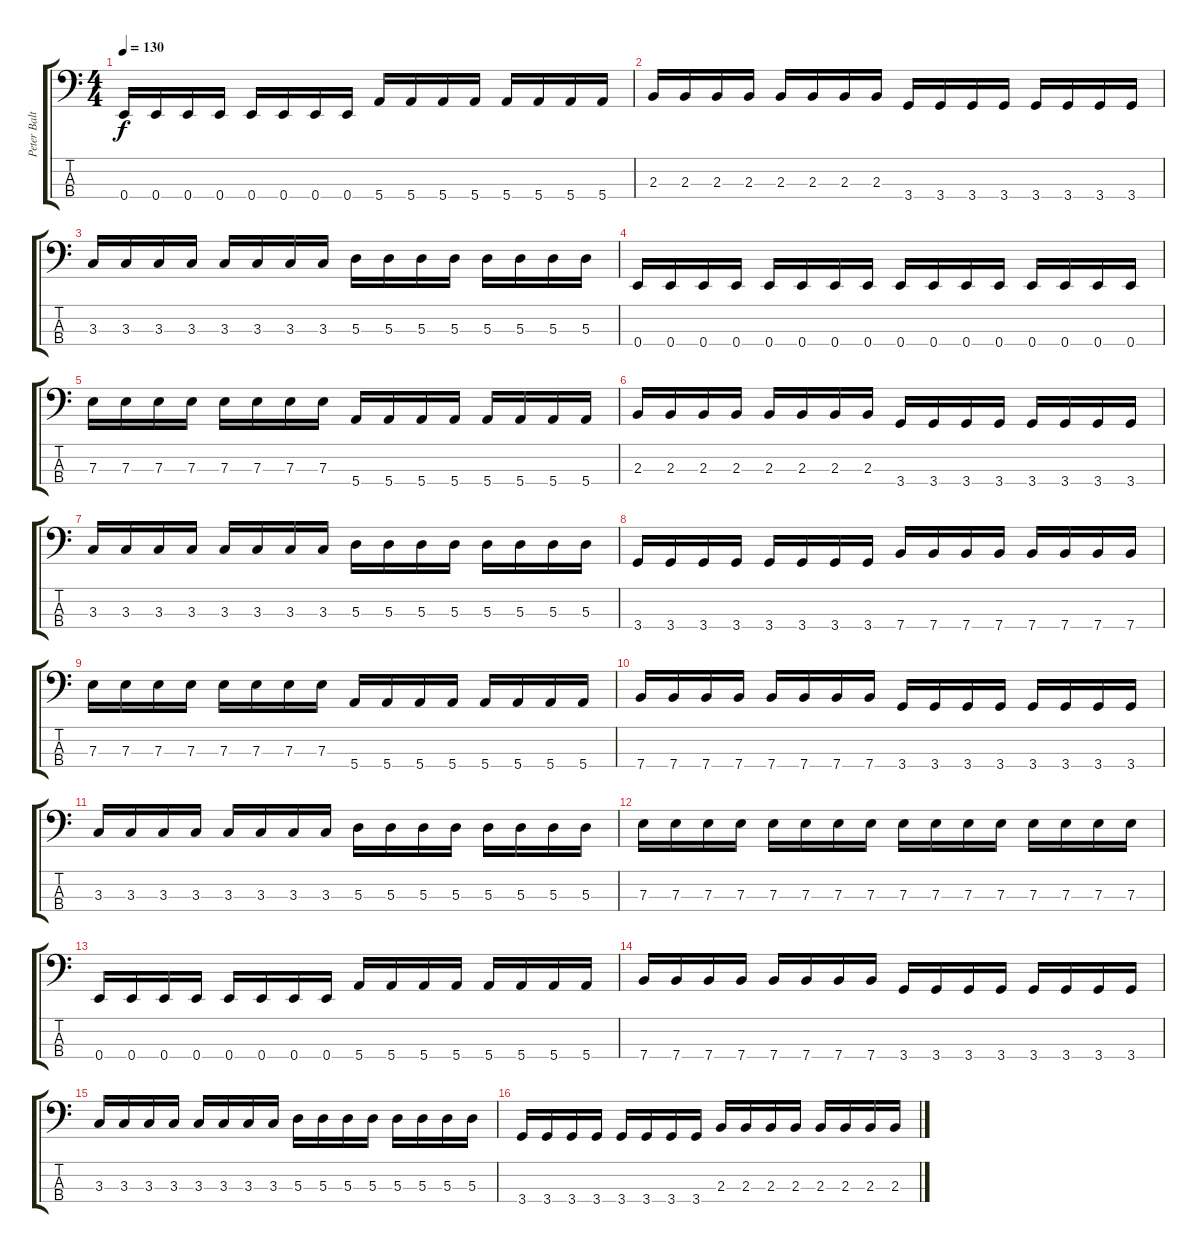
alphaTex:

\track ("Peter Baltes" "Peter Balt") {instrument electricbassfinger}
\staff {score tabs}
\tuning (G2 D2 A1 E1) {hide}
\ts (4 4)
\tempo 130
\clef f4
\ks c
0.4.16{dy f} 0.4.16 0.4.16 0.4.16 0.4.16 0.4.16 0.4.16 0.4.16 5.4.16 5.4.16 5.4.16 5.4.16 5.4.16 5.4.16 5.4.16 5.4.16 |
2.3.16 2.3.16 2.3.16 2.3.16 2.3.16 2.3.16 2.3.16 2.3.16 3.4.16 3.4.16 3.4.16 3.4.16 3.4.16 3.4.16 3.4.16 3.4.16 |
3.3.16 3.3.16 3.3.16 3.3.16 3.3.16 3.3.16 3.3.16 3.3.16 5.3.16 5.3.16 5.3.16 5.3.16 5.3.16 5.3.16 5.3.16 5.3.16 |
0.4.16 0.4.16 0.4.16 0.4.16 0.4.16 0.4.16 0.4.16 0.4.16 0.4.16 0.4.16 0.4.16 0.4.16 0.4.16 0.4.16 0.4.16 0.4.16 |
7.3.16 7.3.16 7.3.16 7.3.16 7.3.16 7.3.16 7.3.16 7.3.16 5.4.16 5.4.16 5.4.16 5.4.16 5.4.16 5.4.16 5.4.16 5.4.16 |
2.3.16 2.3.16 2.3.16 2.3.16 2.3.16 2.3.16 2.3.16 2.3.16 3.4.16 3.4.16 3.4.16 3.4.16 3.4.16 3.4.16 3.4.16 3.4.16 |
3.3.16 3.3.16 3.3.16 3.3.16 3.3.16 3.3.16 3.3.16 3.3.16 5.3.16 5.3.16 5.3.16 5.3.16 5.3.16 5.3.16 5.3.16 5.3.16 |
3.4.16 3.4.16 3.4.16 3.4.16 3.4.16 3.4.16 3.4.16 3.4.16 7.4.16 7.4.16 7.4.16 7.4.16 7.4.16 7.4.16 7.4.16 7.4.16 |
7.3.16 7.3.16 7.3.16 7.3.16 7.3.16 7.3.16 7.3.16 7.3.16 5.4.16 5.4.16 5.4.16 5.4.16 5.4.16 5.4.16 5.4.16 5.4.16 |
7.4.16 7.4.16 7.4.16 7.4.16 7.4.16 7.4.16 7.4.16 7.4.16 3.4.16 3.4.16 3.4.16 3.4.16 3.4.16 3.4.16 3.4.16 3.4.16 |
3.3.16 3.3.16 3.3.16 3.3.16 3.3.16 3.3.16 3.3.16 3.3.16 5.3.16 5.3.16 5.3.16 5.3.16 5.3.16 5.3.16 5.3.16 5.3.16 |
7.3.16 7.3.16 7.3.16 7.3.16 7.3.16 7.3.16 7.3.16 7.3.16 7.3.16 7.3.16 7.3.16 7.3.16 7.3.16 7.3.16 7.3.16 7.3.16 |
0.4.16 0.4.16 0.4.16 0.4.16 0.4.16 0.4.16 0.4.16 0.4.16 5.4.16 5.4.16 5.4.16 5.4.16 5.4.16 5.4.16 5.4.16 5.4.16 |
7.4.16 7.4.16 7.4.16 7.4.16 7.4.16 7.4.16 7.4.16 7.4.16 3.4.16 3.4.16 3.4.16 3.4.16 3.4.16 3.4.16 3.4.16 3.4.16 |
3.3.16 3.3.16 3.3.16 3.3.16 3.3.16 3.3.16 3.3.16 3.3.16 5.3.16 5.3.16 5.3.16 5.3.16 5.3.16 5.3.16 5.3.16 5.3.16 |
3.4.16 3.4.16 3.4.16 3.4.16 3.4.16 3.4.16 3.4.16 3.4.16 2.3.16 2.3.16 2.3.16 2.3.16 2.3.16 2.3.16 2.3.16 2.3.16
